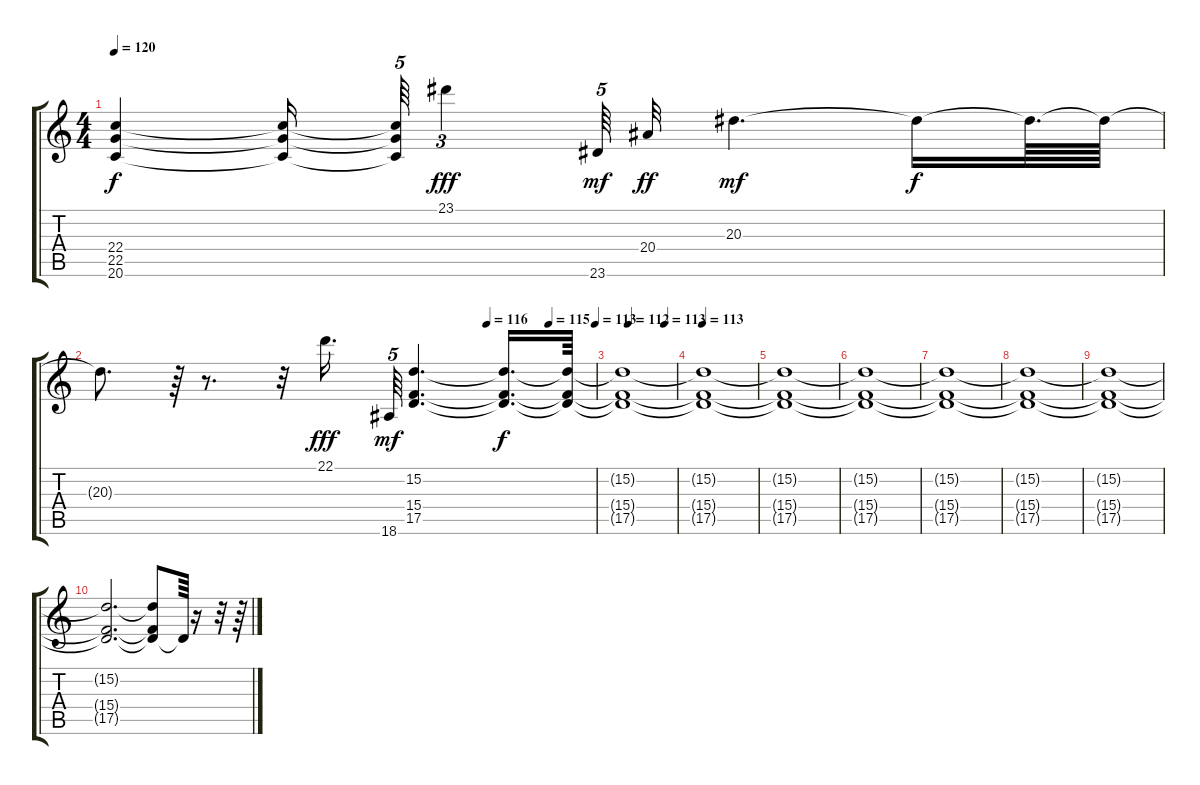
\track "" {instrument stringensemble2}
\staff {score tabs}
\tuning (E4 B3 G3 D3 A2 E2) {hide}
\ts (4 4)
\tempo 120
\clef g2
\ks c
(22.4{t} 22.5{t} 20.6{t}).4{dy f} (22.4{t} 22.5{t} 20.6{t}).16 (22.4{t} 22.5{t} 20.6{t}).64{tu (5 4)} 23.1.4{tu (3 2) dy fff} 23.6.64{tu (5 4) dy mf} 20.4.32{dy ff} 20.3.4{d dy mf} 20.3{t}.16{dy f} 20.3{t}.64{d} 20.3{t}.64 |
\tempo (116 0.78125)
\tempo (115 0.90625)
\tempo (113 1)
20.3{t}.8{d} r.64 r.8{d} r.32 22.1.16{d dy fff} 18.6.64{tu (5 4) dy mf} (15.2 15.4 17.5).4{d} (15.2{t} 15.4{t} 17.5{t}).16{d dy f} (15.2{t} 15.4{t} 17.5{t}).64 |
\tempo (112 0.125)
\tempo (113 0.79375)
(15.2{t} 15.4{t} 17.5{t}).1 |
\tempo 113
(15.2{t} 15.4{t} 17.5{t}).1 |
(15.2{t} 15.4{t} 17.5{t}).1 |
(15.2{t} 15.4{t} 17.5{t}).1 |
(15.2{t} 15.4{t} 17.5{t}).1 |
(15.2{t} 15.4{t} 17.5{t}).1 |
(15.2{t} 15.4{t} 17.5{t}).1 |
(15.2{t} 15.4{t} 17.5{t}).2{d} (15.2{t} 15.4{t} 17.5{t}).8 17.5{t}.64 r.16 r.32 r.64
